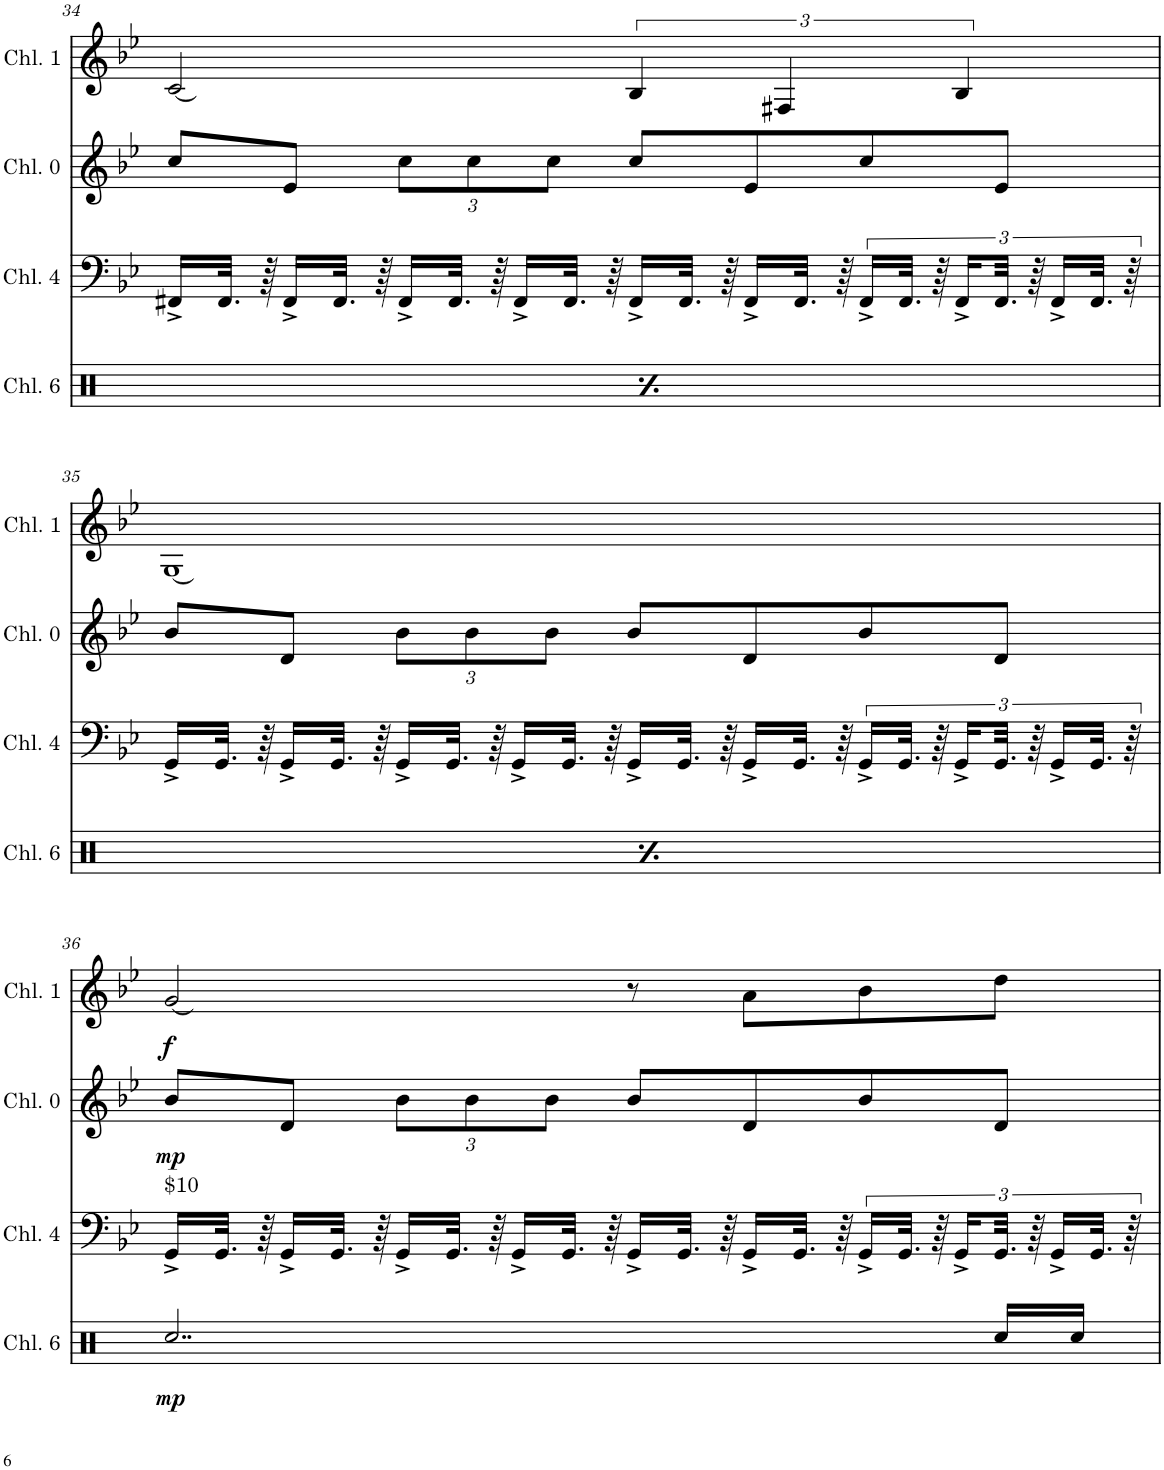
**kern	**dynam	**kern	**kern	**dynam	**kern	**dynam
*part4	*part4	*part3	*part2	*part2	*part1	*part1
*staff4	*staff4	*staff3	*staff2	*staff2	*staff1	*staff1
*I"Channel 6	*	*I"Channel 4	*I"Channel 0	*	*I"Channel 1	*
*I'Chl. 6	*	*I'Chl. 4	*I'Chl. 0	*	*I'Chl. 1	*
!!LO:PB:g=z
*clefX	*	*clefF4	*clefF4	*	*clefG2	*
*k[]	*	*k[b-e-]	*k[b-e-]	*	*k[b-e-]	*
*M4/4	*	*M4/4	*M4/4	*	*M4/4	*
*met(c)	*	*met(c)	*met(c)	*	*met(c)	*
=34	=34	=34	=34	=34	=34	=34
!	!LO:DY:b	!	!	!	!	!
2..Rcc/	p	16FF#X^/LL	8cc/L	.	2c/	.
.	.	32.FF#/JJk	.	.	.	.
.	.	64r	.	.	.	.
.	.	16FF#^/LL	8e-/J	.	.	.
.	.	32.FF#/JJk	.	.	.	.
.	.	64r	.	.	.	.
*	*	*	*Xbrackettup	*	*	*
.	.	16FF#^/LL	12cc\L	.	.	.
.	.	32.FF#/JJk	.	.	.	.
.	.	.	12cc\	.	.	.
.	.	64r	.	.	.	.
.	.	16FF#^/LL	.	.	.	.
.	.	.	12cc\J	.	.	.
.	.	32.FF#/JJk	.	.	.	.
.	.	64r	.	.	.	.
.	.	16FF#^/LL	8cc/L	.	6B-/	.
.	.	32.FF#/JJk	.	.	.	.
.	.	64r	.	.	.	.
.	.	16FF#^/LL	8e-/	.	.	.
.	.	.	.	.	6F#X/	.
.	.	32.FF#/JJk	.	.	.	.
.	.	64r	.	.	.	.
.	.	24FF#^/LL	8cc/	.	.	.
.	.	48.FF#/JJk	.	.	.	.
.	.	96r	.	.	.	.
.	.	24FF#^/LL	.	.	6B-/	.
16Rcc/LL	.	48.FF#/JJk	8e-/J	.	.	.
.	.	96r	.	.	.	.
.	.	24FF#^/LL	.	.	.	.
16Rcc/JJ	.	.	.	.	.	.
.	.	48.FF#/JJk	.	.	.	.
.	.	96r	.	.	.	.
!!LO:LB:g=z
=35	=35	=35	=35	=35	=35	=35
!	!LO:DY:b	!	!	!	!	!
2..Rcc/	p	16GG^/LL	8b-/L	.	1G	.
.	.	32.GG/JJk	.	.	.	.
.	.	64r	.	.	.	.
.	.	16GG^/LL	8d/J	.	.	.
.	.	32.GG/JJk	.	.	.	.
.	.	64r	.	.	.	.
.	.	16GG^/LL	12b-\L	.	.	.
.	.	32.GG/JJk	.	.	.	.
.	.	.	12b-\	.	.	.
.	.	64r	.	.	.	.
.	.	16GG^/LL	.	.	.	.
.	.	.	12b-\J	.	.	.
.	.	32.GG/JJk	.	.	.	.
.	.	64r	.	.	.	.
.	.	16GG^/LL	8b-/L	.	.	.
.	.	32.GG/JJk	.	.	.	.
.	.	64r	.	.	.	.
.	.	16GG^/LL	8d/	.	.	.
.	.	32.GG/JJk	.	.	.	.
.	.	64r	.	.	.	.
.	.	24GG^/LL	8b-/	.	.	.
.	.	48.GG/JJk	.	.	.	.
.	.	96r	.	.	.	.
.	.	24GG^/LL	.	.	.	.
16Rcc/LL	.	48.GG/JJk	8d/J	.	.	.
.	.	96r	.	.	.	.
.	.	24GG^/LL	.	.	.	.
16Rcc/JJ	.	.	.	.	.	.
.	.	48.GG/JJk	.	.	.	.
.	.	96r	.	.	.	.
!!LO:LB:g=z
=36	=36	=36	=36	=36	=36	=36
!	!	!LO:TX:a:t=$10	!	!	!	!
!	!LO:DY:b	!	!	!LO:DY:b	!	!LO:DY:b
2..Rcc/	mp	16GG^/LL	8b-/L	mp	2g/	f
.	.	32.GG/JJk	.	.	.	.
.	.	64r	.	.	.	.
.	.	16GG^/LL	8d/J	.	.	.
.	.	32.GG/JJk	.	.	.	.
.	.	64r	.	.	.	.
.	.	16GG^/LL	12b-\L	.	.	.
.	.	32.GG/JJk	.	.	.	.
.	.	.	12b-\	.	.	.
.	.	64r	.	.	.	.
.	.	16GG^/LL	.	.	.	.
.	.	.	12b-\J	.	.	.
.	.	32.GG/JJk	.	.	.	.
.	.	64r	.	.	.	.
.	.	16GG^/LL	8b-/L	.	8r	.
.	.	32.GG/JJk	.	.	.	.
.	.	64r	.	.	.	.
.	.	16GG^/LL	8d/	.	8a\L	.
.	.	32.GG/JJk	.	.	.	.
.	.	64r	.	.	.	.
.	.	24GG^/LL	8b-/	.	8b-\	.
.	.	48.GG/JJk	.	.	.	.
.	.	96r	.	.	.	.
.	.	24GG^/LL	.	.	.	.
16Rcc/LL	.	48.GG/JJk	8d/J	.	8dd\J	.
.	.	96r	.	.	.	.
.	.	24GG^/LL	.	.	.	.
16Rcc/JJ	.	.	.	.	.	.
.	.	48.GG/JJk	.	.	.	.
.	.	96r	.	.	.	.
=	=	=	=	=	=	=
*-	*-	*-	*-	*-	*-	*-
